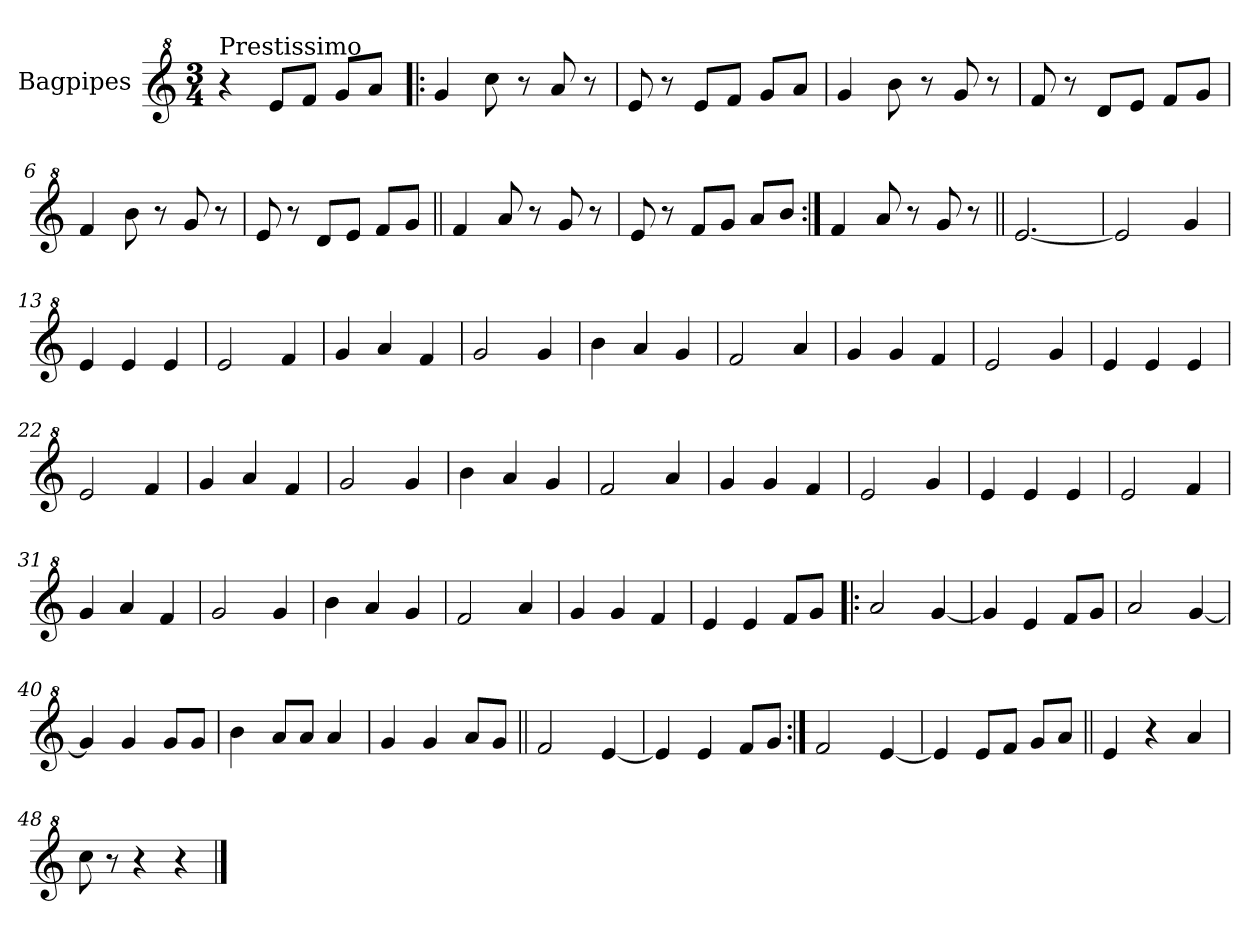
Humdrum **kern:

**kern
*part1
*staff1
*I"Bagpipes
*I'Bag
*clefG^2
*k[]
*C:
*M3/4
=1
!LO:TX:a:t=Prestissimo
4r
8ee/L
8ff/J
8gg/L
8aa/J
=2!|:
4gg/
8ccc\
8r
8aa/
8r
=3
8ee/
8r
8ee/L
8ff/J
8gg/L
8aa/J
=4
4gg/
8bb\
8r
8gg/
8r
=5
8ff/
8r
8dd/L
8ee/J
8ff/L
8gg/J
=6
4ff/
8bb\
8r
8gg/
8r
=7
8ee/
8r
8dd/L
8ee/J
8ff/L
8gg/J
!!LO:LB:g=z
=8||
4ff/
8aa/
8r
8gg/
8r
=9
8ee/
8r
8ff/L
8gg/J
8aa/L
8bb/J
=10:|!
4ff/
8aa/
8r
8gg/
8r
=11||
[2.ee/
=12
2ee/]
4gg/
=13
4ee/
4ee/
4ee/
=14
2ee/
4ff/
=15
4gg/
4aa/
4ff/
=16
2gg/
4gg/
=17
4bb\
4aa/
4gg/
=18
2ff/
4aa/
=19
4gg/
4gg/
4ff/
!!LO:LB:g=z
=20
2ee/
4gg/
=21
4ee/
4ee/
4ee/
=22
2ee/
4ff/
=23
4gg/
4aa/
4ff/
=24
2gg/
4gg/
=25
4bb\
4aa/
4gg/
=26
2ff/
4aa/
=27
4gg/
4gg/
4ff/
=28
2ee/
4gg/
=29
4ee/
4ee/
4ee/
=30
2ee/
4ff/
=31
4gg/
4aa/
4ff/
=32
2gg/
4gg/
=33
4bb\
4aa/
4gg/
=34
2ff/
4aa/
!!LO:LB:g=z
=35
4gg/
4gg/
4ff/
=36
4ee/
4ee/
8ff/L
8gg/J
=37!|:
2aa/
[4gg/
=38
4gg/]
4ee/
8ff/L
8gg/J
=39
2aa/
[4gg/
=40
4gg/]
4gg/
8gg/L
8gg/J
=41
4bb\
8aa/L
8aa/J
4aa/
=42
4gg/
4gg/
8aa/L
8gg/J
=43||
2ff/
[4ee/
=44
4ee/]
4ee/
8ff/L
8gg/J
=45:|!
2ff/
[4ee/
!!LO:LB:g=z
=46
4ee/]
8ee/L
8ff/J
8gg/L
8aa/J
=47||
4ee/
4r
4aa/
=48
8ccc\
8r
4r
4r
==
*-
